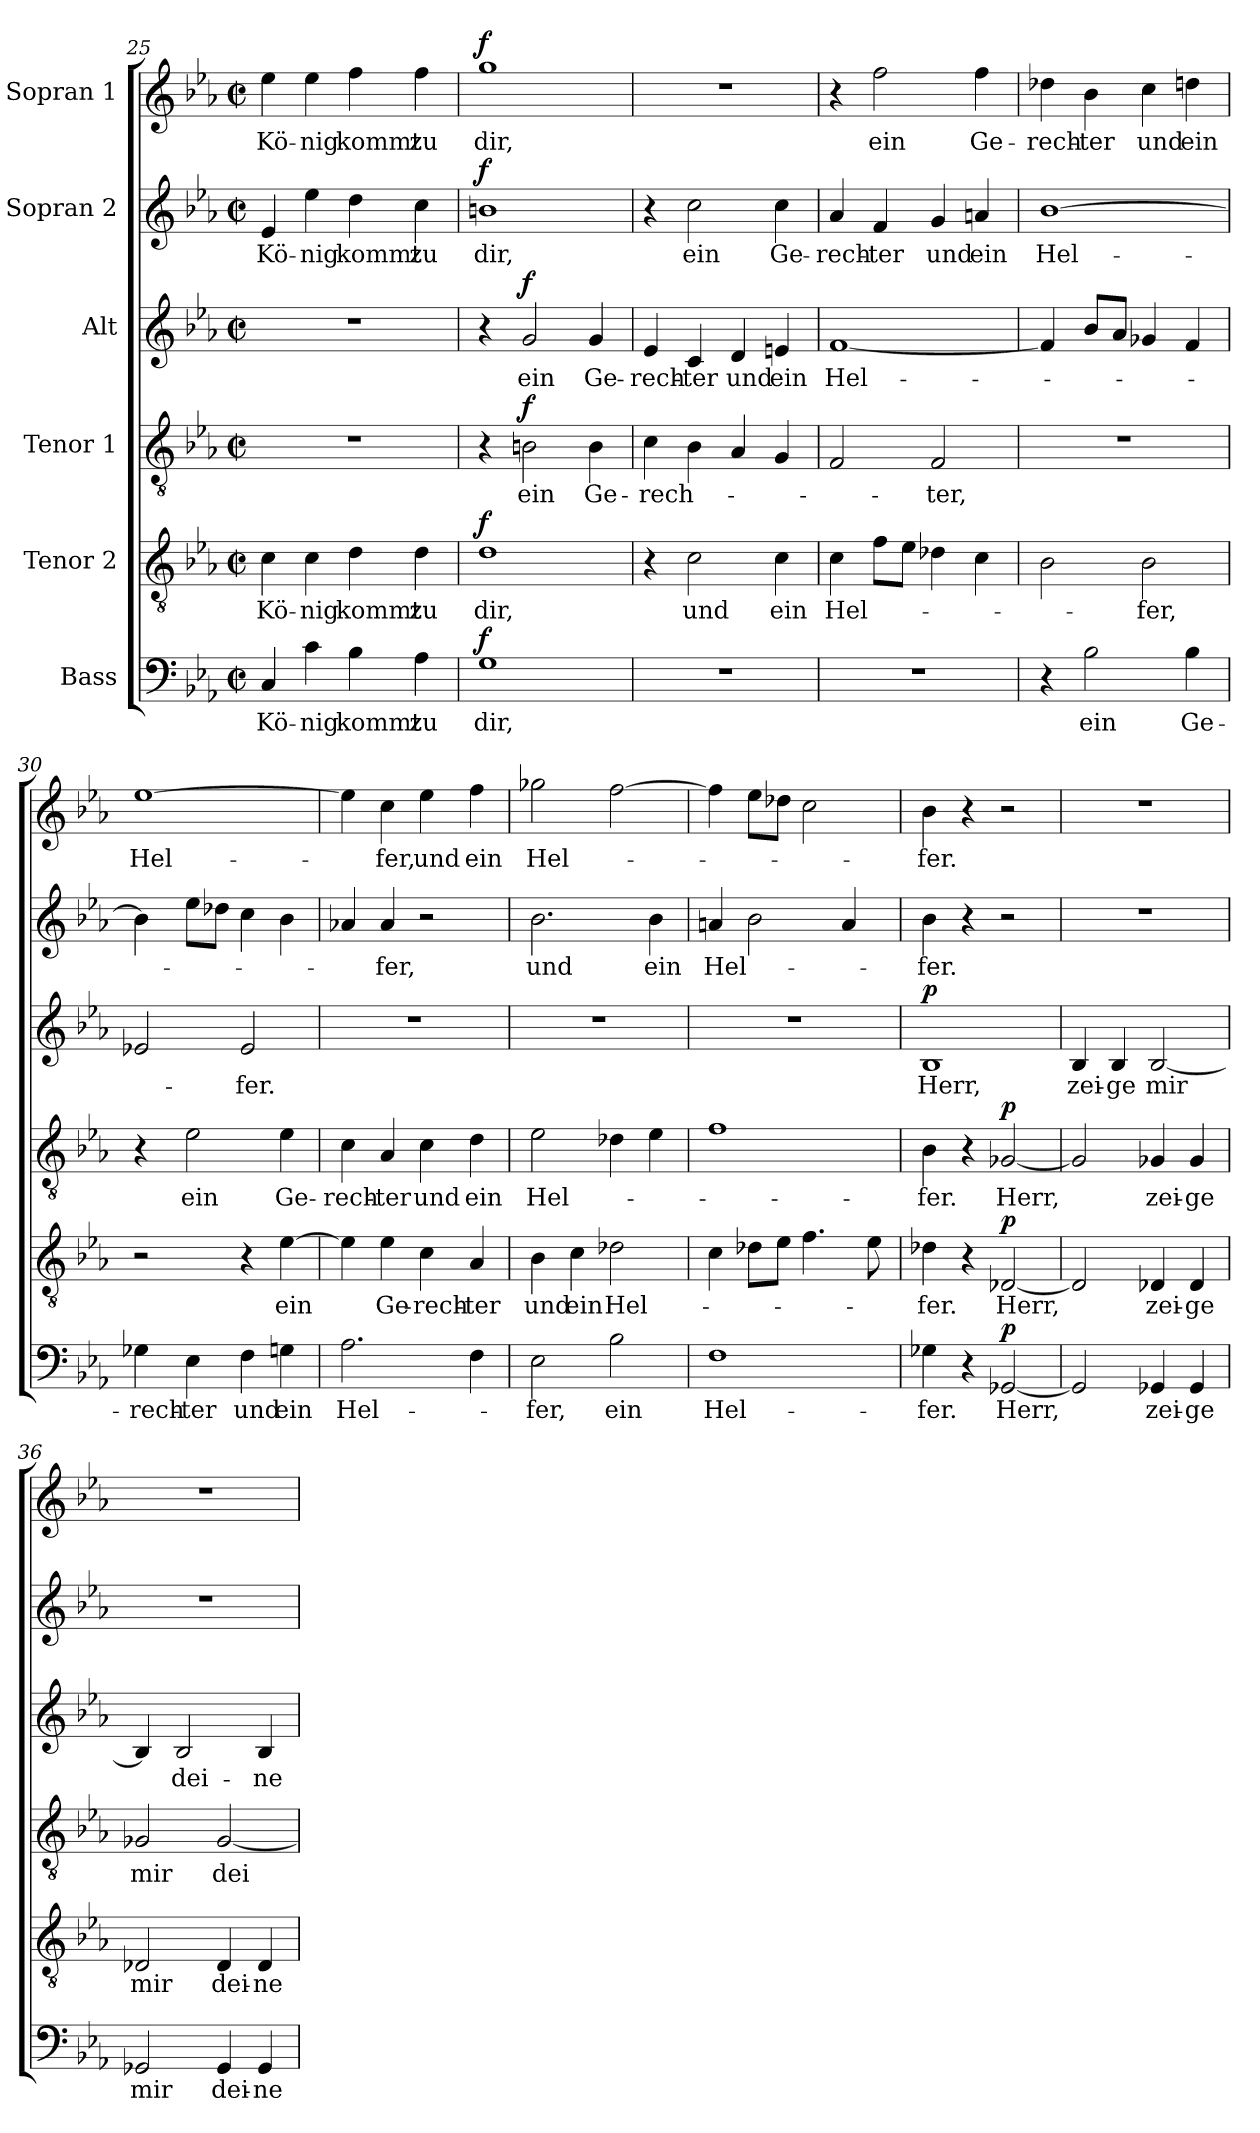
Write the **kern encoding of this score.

**kern	**text	**dynam	**kern	**text	**dynam	**kern	**text	**dynam	**kern	**text	**dynam	**kern	**text	**dynam	**kern	**text	**dynam
*part6	*part6	*part6	*part5	*part5	*part5	*part4	*part4	*part4	*part3	*part3	*part3	*part2	*part2	*part2	*part1	*part1	*part1
*staff6	*staff6	*staff6	*staff5	*staff5	*staff5	*staff4	*staff4	*staff4	*staff3	*staff3	*staff3	*staff2	*staff2	*staff2	*staff1	*staff1	*staff1
*I"Bass	*	*	*I"Tenor 2	*	*	*I"Tenor 1	*	*	*I"Alt	*	*	*I"Sopran 2	*	*	*I"Sopran 1	*	*
*clefF4	*	*	*clefGv2	*	*	*clefGv2	*	*	*clefG2	*	*	*clefG2	*	*	*clefG2	*	*
*k[b-e-a-]	*	*	*k[b-e-a-]	*	*	*k[b-e-a-]	*	*	*k[b-e-a-]	*	*	*k[b-e-a-]	*	*	*k[b-e-a-]	*	*
*M2/2	*	*	*M2/2	*	*	*M2/2	*	*	*M2/2	*	*	*M2/2	*	*	*M2/2	*	*
*met(c|)	*	*	*met(c|)	*	*	*met(c|)	*	*	*met(c|)	*	*	*met(c|)	*	*	*met(c|)	*	*
=25	=25	=25	=25	=25	=25	=25	=25	=25	=25	=25	=25	=25	=25	=25	=25	=25	=25
4C/	Kö-	.	4c\	Kö-	.	1r	.	.	1r	.	.	4e-/	Kö-	.	4ee-\	Kö-	.
4c\	-nig	.	4c\	-nig	.	.	.	.	.	.	.	4ee-\	-nig	.	4ee-\	-nig	.
4B-\	kommt	.	4d\	kommt	.	.	.	.	.	.	.	4dd\	kommt	.	4ff\	kommt	.
4A-\	zu	.	4d\	zu	.	.	.	.	.	.	.	4cc\	zu	.	4ff\	zu	.
=26	=26	=26	=26	=26	=26	=26	=26	=26	=26	=26	=26	=26	=26	=26	=26	=26	=26
!	!	!LO:DY:a	!	!	!LO:DY:a	!	!	!	!	!	!	!	!	!LO:DY:a	!	!	!LO:DY:a
1G	dir,	f	1d	dir,	f	4r	.	.	4r	.	.	1bn	dir,	f	1gg	dir,	f
!	!	!	!	!	!	!	!	!LO:DY:b	!	!	!LO:DY:a	!	!	!	!	!	!
.	.	.	.	.	.	2Bn\	ein	f	2g/	ein	f	.	.	.	.	.	.
.	.	.	.	.	.	4B\	Ge-	.	4g/	Ge-	.	.	.	.	.	.	.
=27	=27	=27	=27	=27	=27	=27	=27	=27	=27	=27	=27	=27	=27	=27	=27	=27	=27
1r	.	.	4r	.	.	4c\	-rech-	.	4e-/	-rech-	.	4r	.	.	1r	.	.
.	.	.	2c\	und	.	4B-\	.	.	4c/	-ter	.	2cc\	ein	.	.	.	.
.	.	.	.	.	.	4A-/	.	.	4d/	und	.	.	.	.	.	.	.
.	.	.	4c\	ein	.	4G/	.	.	4en/	ein	.	4cc\	Ge-	.	.	.	.
=28	=28	=28	=28	=28	=28	=28	=28	=28	=28	=28	=28	=28	=28	=28	=28	=28	=28
1r	.	.	4c\	Hel-	.	2F/	.	.	[1f	Hel-	.	4a-/	-rech-	.	4r	.	.
.	.	.	8f\L	.	.	.	.	.	.	.	.	4f/	-ter	.	2ff\	ein	.
.	.	.	8e-\J	.	.	.	.	.	.	.	.	.	.	.	.	.	.
.	.	.	4d-X\	.	.	2F/	-ter,	.	.	.	.	4g/	und	.	.	.	.
.	.	.	4c\	.	.	.	.	.	.	.	.	4an/	ein	.	4ff\	Ge-	.
!!LO:LB:g=z
=29	=29	=29	=29	=29	=29	=29	=29	=29	=29	=29	=29	=29	=29	=29	=29	=29	=29
4r	.	.	2B-\	.	.	1r	.	.	4f/]	.	.	[1b-	Hel-	.	4dd-X\	-rech-	.
2B-\	ein	.	.	.	.	.	.	.	8b-/L	.	.	.	.	.	4b-\	-ter	.
.	.	.	.	.	.	.	.	.	8a-/J	.	.	.	.	.	.	.	.
.	.	.	2B-\	-fer,	.	.	.	.	4g-X/	.	.	.	.	.	4cc\	und	.
4B-\	Ge-	.	.	.	.	.	.	.	4f/	.	.	.	.	.	4ddn\	ein	.
=30	=30	=30	=30	=30	=30	=30	=30	=30	=30	=30	=30	=30	=30	=30	=30	=30	=30
4G-X\	-rech-	.	2r	.	.	4r	.	.	2e-X/	.	.	4b-\]	.	.	[1ee-	Hel-	.
4E-\	-ter	.	.	.	.	2e-\	ein	.	.	.	.	8ee-\L	.	.	.	.	.
.	.	.	.	.	.	.	.	.	.	.	.	8dd-X\J	.	.	.	.	.
4F\	und	.	4r	.	.	.	.	.	2e-/	-fer.	.	4cc\	.	.	.	.	.
4Gn\	ein	.	[4e-\	ein	.	4e-\	Ge-	.	.	.	.	4b-\	.	.	.	.	.
=31	=31	=31	=31	=31	=31	=31	=31	=31	=31	=31	=31	=31	=31	=31	=31	=31	=31
2.A-\	Hel-	.	4e-\]	.	.	4c\	-rech-	.	1r	.	.	4a-X/	.	.	4ee-\]	.	.
.	.	.	4e-\	Ge-	.	4A-/	-ter	.	.	.	.	4a-/	-fer,	.	4cc\	-fer,	.
.	.	.	4c\	-rech-	.	4c\	und	.	.	.	.	2r	.	.	4ee-\	und	.
4F\	.	.	4A-/	-ter	.	4d\	ein	.	.	.	.	.	.	.	4ff\	ein	.
=32	=32	=32	=32	=32	=32	=32	=32	=32	=32	=32	=32	=32	=32	=32	=32	=32	=32
2E-\	-fer,	.	4B-\	und	.	2e-\	Hel-	.	1r	.	.	2.b-\	und	.	2gg-X\	Hel-	.
.	.	.	4c\	ein	.	.	.	.	.	.	.	.	.	.	.	.	.
2B-\	ein	.	2d-X\	Hel-	.	4d-X\	.	.	.	.	.	.	.	.	[2ff\	.	.
.	.	.	.	.	.	4e-\	.	.	.	.	.	4b-\	ein	.	.	.	.
=33	=33	=33	=33	=33	=33	=33	=33	=33	=33	=33	=33	=33	=33	=33	=33	=33	=33
1F	Hel-	.	4c\	.	.	1f	.	.	1r	.	.	4an/	Hel-	.	4ff\]	.	.
.	.	.	8d-X\L	.	.	.	.	.	.	.	.	2b-\	.	.	8ee-\L	.	.
.	.	.	8e-\J	.	.	.	.	.	.	.	.	.	.	.	8dd-X\J	.	.
.	.	.	4.f\	.	.	.	.	.	.	.	.	.	.	.	2cc\	.	.
.	.	.	.	.	.	.	.	.	.	.	.	4a/	.	.	.	.	.
.	.	.	8e-\	.	.	.	.	.	.	.	.	.	.	.	.	.	.
!!LO:PB:g=z
=34	=34	=34	=34	=34	=34	=34	=34	=34	=34	=34	=34	=34	=34	=34	=34	=34	=34
!	!	!	!	!	!	!	!	!	!	!	!LO:DY:b	!	!	!	!	!	!
4G-X\	-fer.	.	4d-X\	-fer.	.	4B-\	-fer.	.	1B-	Herr,	p	4b-\	-fer.	.	4b-\	-fer.	.
4r	.	.	4r	.	.	4r	.	.	.	.	.	4r	.	.	4r	.	.
!	!	!LO:DY:a	!	!	!LO:DY:a	!	!	!LO:DY:a	!	!	!	!	!	!	!	!	!
[2GG-X/	Herr,	p	[2D-X/	Herr,	p	[2G-X/	Herr,	p	.	.	.	2r	.	.	2r	.	.
=35	=35	=35	=35	=35	=35	=35	=35	=35	=35	=35	=35	=35	=35	=35	=35	=35	=35
2GG-/]	.	.	2D-/]	.	.	2G-/]	.	.	4B-/	zei-	.	1r	.	.	1r	.	.
.	.	.	.	.	.	.	.	.	4B-/	-ge	.	.	.	.	.	.	.
4GG-X/	zei-	.	4D-X/	zei-	.	4G-X/	zei-	.	[2B-/	mir	.	.	.	.	.	.	.
4GG-/	-ge	.	4D-/	-ge	.	4G-/	-ge	.	.	.	.	.	.	.	.	.	.
=36	=36	=36	=36	=36	=36	=36	=36	=36	=36	=36	=36	=36	=36	=36	=36	=36	=36
2GG-X/	mir	.	2D-X/	mir	.	2G-X/	mir	.	4B-/]	.	.	1r	.	.	1r	.	.
.	.	.	.	.	.	.	.	.	2B-/	dei-	.	.	.	.	.	.	.
4GG-/	dei-	.	4D-/	dei-	.	[2G-/	dei-	.	.	.	.	.	.	.	.	.	.
4GG-/	-ne	.	4D-/	-ne	.	.	.	.	4B-/	-ne	.	.	.	.	.	.	.
=	=	=	=	=	=	=	=	=	=	=	=	=	=	=	=	=	=
*-	*-	*-	*-	*-	*-	*-	*-	*-	*-	*-	*-	*-	*-	*-	*-	*-	*-
